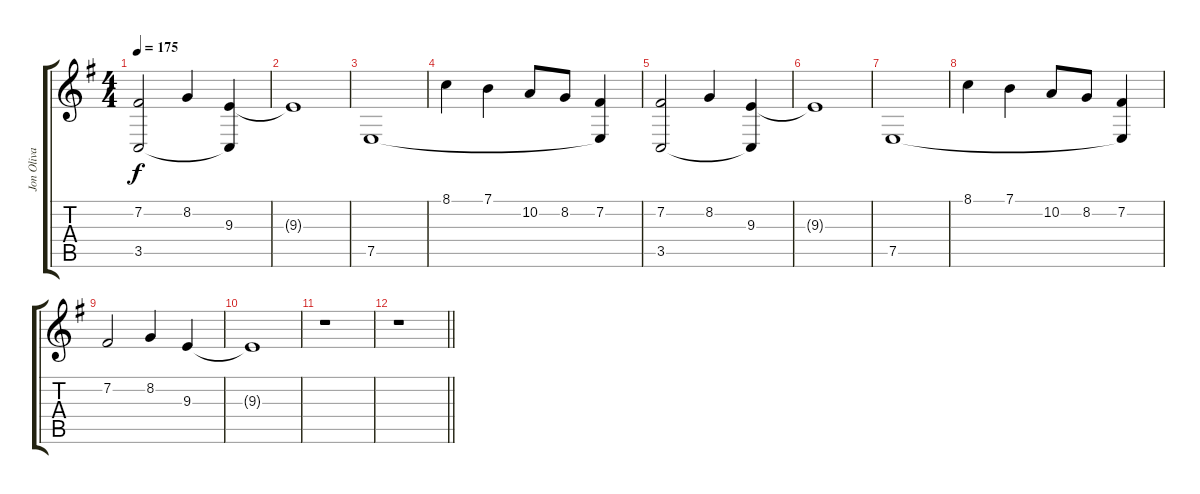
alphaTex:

\track ("Jon Oliva kb1" "Jon Oliva ") {instrument acousticgrandpiano}
\staff {score tabs}
\tuning (E4 B3 G3 D3 A2 E2) {hide}
\ts (4 4)
\tempo 175
\clef g2
\ks eminor
(7.2 3.5).2{dy f} 8.2.4 (9.3 3.5{t}).4 |
9.3{t}.1 |
7.5.1 |
8.1.4 7.1.4 10.2.8 8.2.8 (7.2 7.5{t}).4 |
(7.2 3.5).2 8.2.4 (9.3 3.5{t}).4 |
9.3{t}.1 |
7.5.1 |
8.1.4 7.1.4 10.2.8 8.2.8 (7.2 7.5{t}).4 |
7.2.2 8.2.4 9.3.4 |
9.3{t}.1 |
r.1 |
\barLineRight lightlight
r.1
